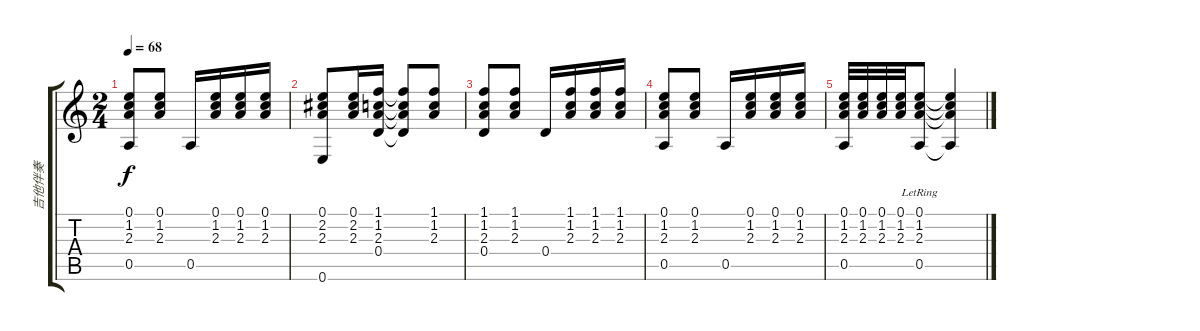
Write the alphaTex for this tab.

\track ("吉他伴奏" "吉他伴奏") {instrument acousticguitarnylon}
\staff {score tabs}
\tuning (E4 B3 G3 D3 A2 E2) {hide}
\ts (2 4)
\tempo 68
\clef g2
\ks c
(0.1 1.2 2.3 0.5).8{dy f} (0.1 1.2 2.3).8 0.5.16 (0.1 1.2 2.3).16 (0.1 1.2 2.3).16 (0.1 1.2 2.3).16 |
(0.1 2.2 2.3 0.6).8 (0.1 2.2 2.3).16 (1.1 1.2 2.3 0.4).16 (1.1{t} 1.2{t} 2.3{t} 0.4{t}).8 (1.1 1.2 2.3).8 |
(1.1 1.2 2.3 0.4).8 (1.1 1.2 2.3).8 0.4.16 (1.1 1.2 2.3).16 (1.1 1.2 2.3).16 (1.1 1.2 2.3).16 |
(0.1 1.2 2.3 0.5).8 (0.1 1.2 2.3).8 0.5.16 (0.1 1.2 2.3).16 (0.1 1.2 2.3).16 (0.1 1.2 2.3).16 |
(0.1 1.2 2.3 0.5).32 (0.1 1.2 2.3).32 (0.1 1.2 2.3).32 (0.1 1.2 2.3).32 (0.1{lr} 1.2{lr} 2.3{lr} 0.5).8 (0.1{t} 1.2{t} 2.3{t} 0.5{t}).4
